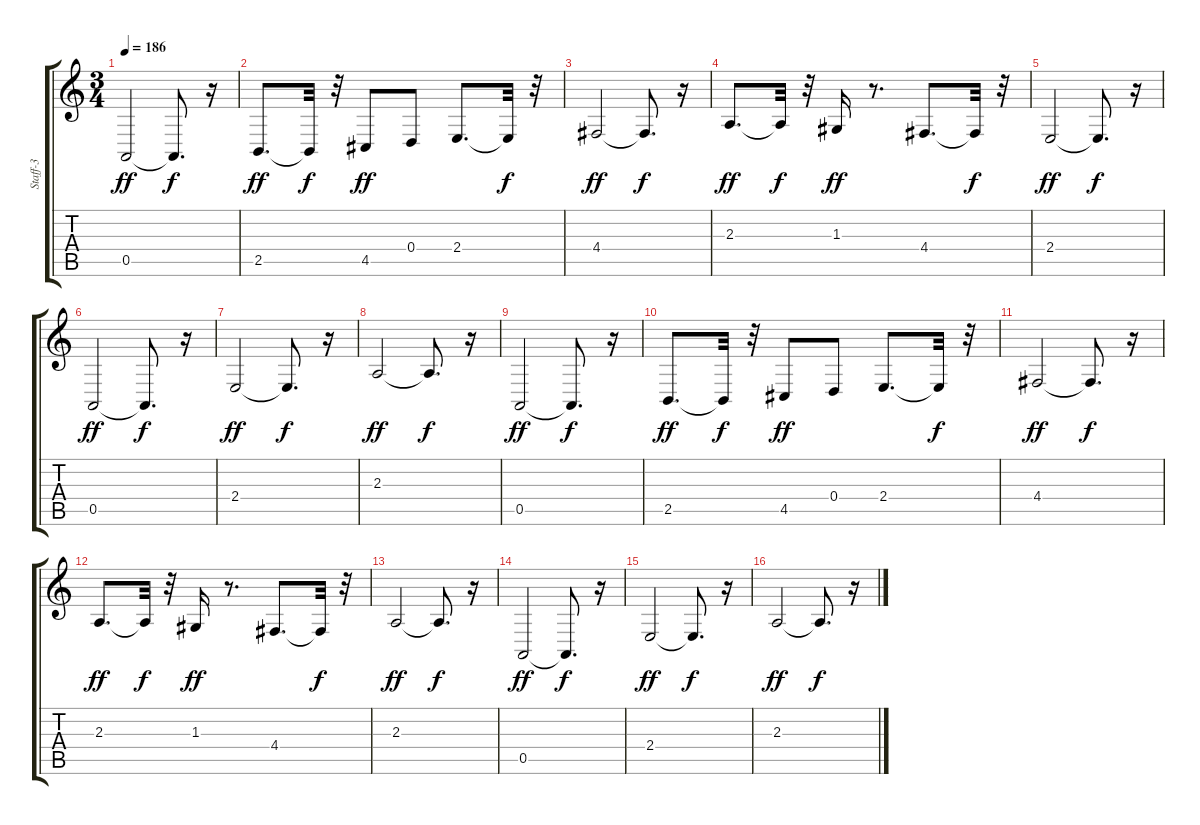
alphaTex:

\track ("Staff-3" "Staff-3") {instrument pad2warm}
\staff {score tabs}
\tuning (E4 B3 G3 D3 A2 E2) {hide}
\ts (3 4)
\tempo 186
\clef g2
\ks c
0.5.2{dy ff balance 8} 0.5{t}.8{d dy f} r.16 |
2.5.8{d dy ff} 2.5{t}.32{dy f} r.32 4.5.8{dy ff} 0.4.8 2.4.8{d} 2.4{t}.32{dy f} r.32 |
4.4.2{dy ff} 4.4{t}.8{d dy f} r.16 |
2.3.8{d dy ff} 2.3{t}.32{dy f} r.32 1.3.16{dy ff} r.8{d} 4.4.8{d} 4.4{t}.32{dy f} r.32 |
2.4.2{dy ff} 2.4{t}.8{d dy f} r.16 |
0.5.2{dy ff} 0.5{t}.8{d dy f} r.16 |
2.4.2{dy ff} 2.4{t}.8{d dy f} r.16 |
2.3.2{dy ff} 2.3{t}.8{d dy f} r.16 |
0.5.2{dy ff} 0.5{t}.8{d dy f} r.16 |
2.5.8{d dy ff} 2.5{t}.32{dy f} r.32 4.5.8{dy ff} 0.4.8 2.4.8{d} 2.4{t}.32{dy f} r.32 |
4.4.2{dy ff} 4.4{t}.8{d dy f} r.16 |
2.3.8{d dy ff} 2.3{t}.32{dy f} r.32 1.3.16{dy ff} r.8{d} 4.4.8{d} 4.4{t}.32{dy f} r.32 |
2.3.2{dy ff} 2.3{t}.8{d dy f} r.16 |
0.5.2{dy ff} 0.5{t}.8{d dy f} r.16 |
2.4.2{dy ff} 2.4{t}.8{d dy f} r.16 |
2.3.2{dy ff} 2.3{t}.8{d dy f} r.16
